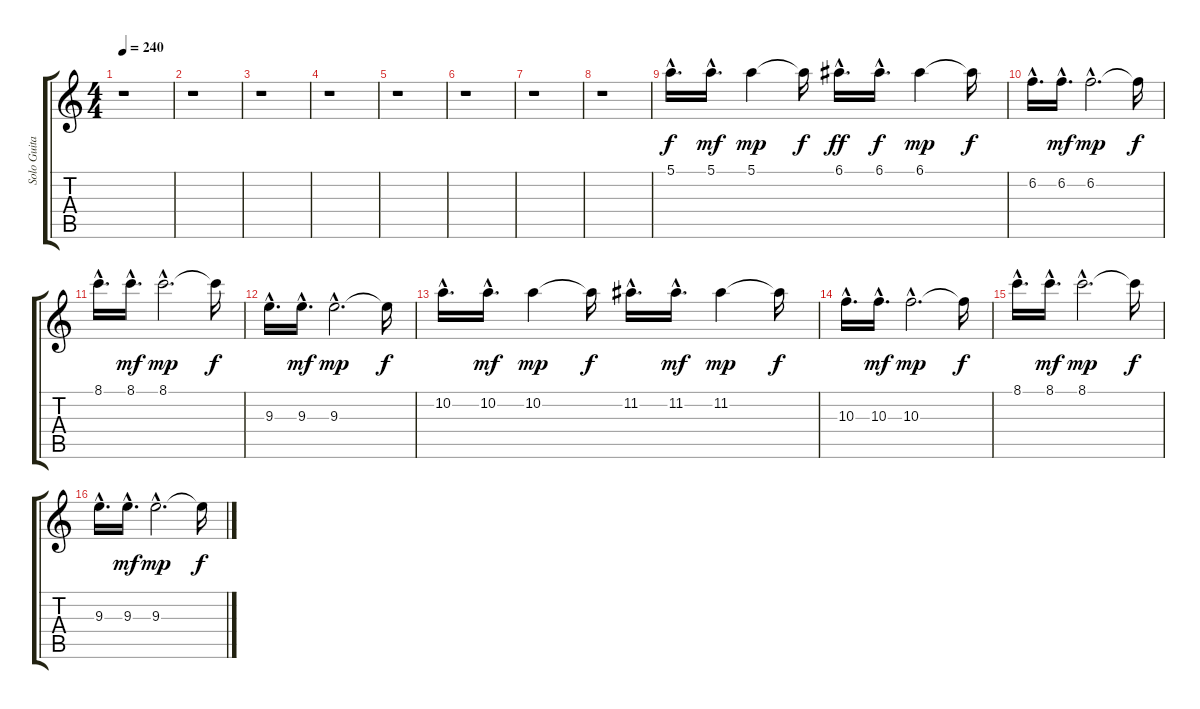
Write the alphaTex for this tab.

\track ("Solo Guitar" "Solo Guita") {instrument distortionguitar}
\staff {score tabs}
\tuning (E4 B3 G3 D3 A2 E2) {hide}
\ts (4 4)
\tempo 240
\clef g2
\ks c
r.1{dy f} |
r.1 |
r.1 |
r.1 |
r.1 |
r.1 |
r.1 |
r.1 |
5.1{hac}.16{d volume 15 balance 3} 5.1{hac}.16{d dy mf} 5.1.4{dy mp} 5.1{t}.16{dy f} 6.1{hac}.16{d dy ff} 6.1{hac}.16{d dy f} 6.1.4{dy mp} 6.1{t}.16{dy f} |
6.2{hac}.16{d} 6.2{hac}.16{d dy mf} 6.2{hac}.2{d dy mp} 6.2{t}.16{dy f} |
8.1{hac}.16{d} 8.1{hac}.16{d dy mf} 8.1{hac}.2{d dy mp} 8.1{t}.16{dy f} |
9.3{hac}.16{d} 9.3{hac}.16{d dy mf} 9.3{hac}.2{d dy mp} 9.3{t}.16{dy f} |
10.2{hac}.16{d} 10.2{hac}.16{d dy mf} 10.2.4{dy mp} 10.2{t}.16{dy f} 11.2{hac}.16{d} 11.2{hac}.16{d dy mf} 11.2.4{dy mp} 11.2{t}.16{dy f} |
10.3{hac}.16{d} 10.3{hac}.16{d dy mf} 10.3{hac}.2{d dy mp} 10.3{t}.16{dy f} |
8.1{hac}.16{d} 8.1{hac}.16{d dy mf} 8.1{hac}.2{d dy mp} 8.1{t}.16{dy f} |
9.3{hac}.16{d} 9.3{hac}.16{d dy mf} 9.3{hac}.2{d dy mp} 9.3{t}.16{dy f}
